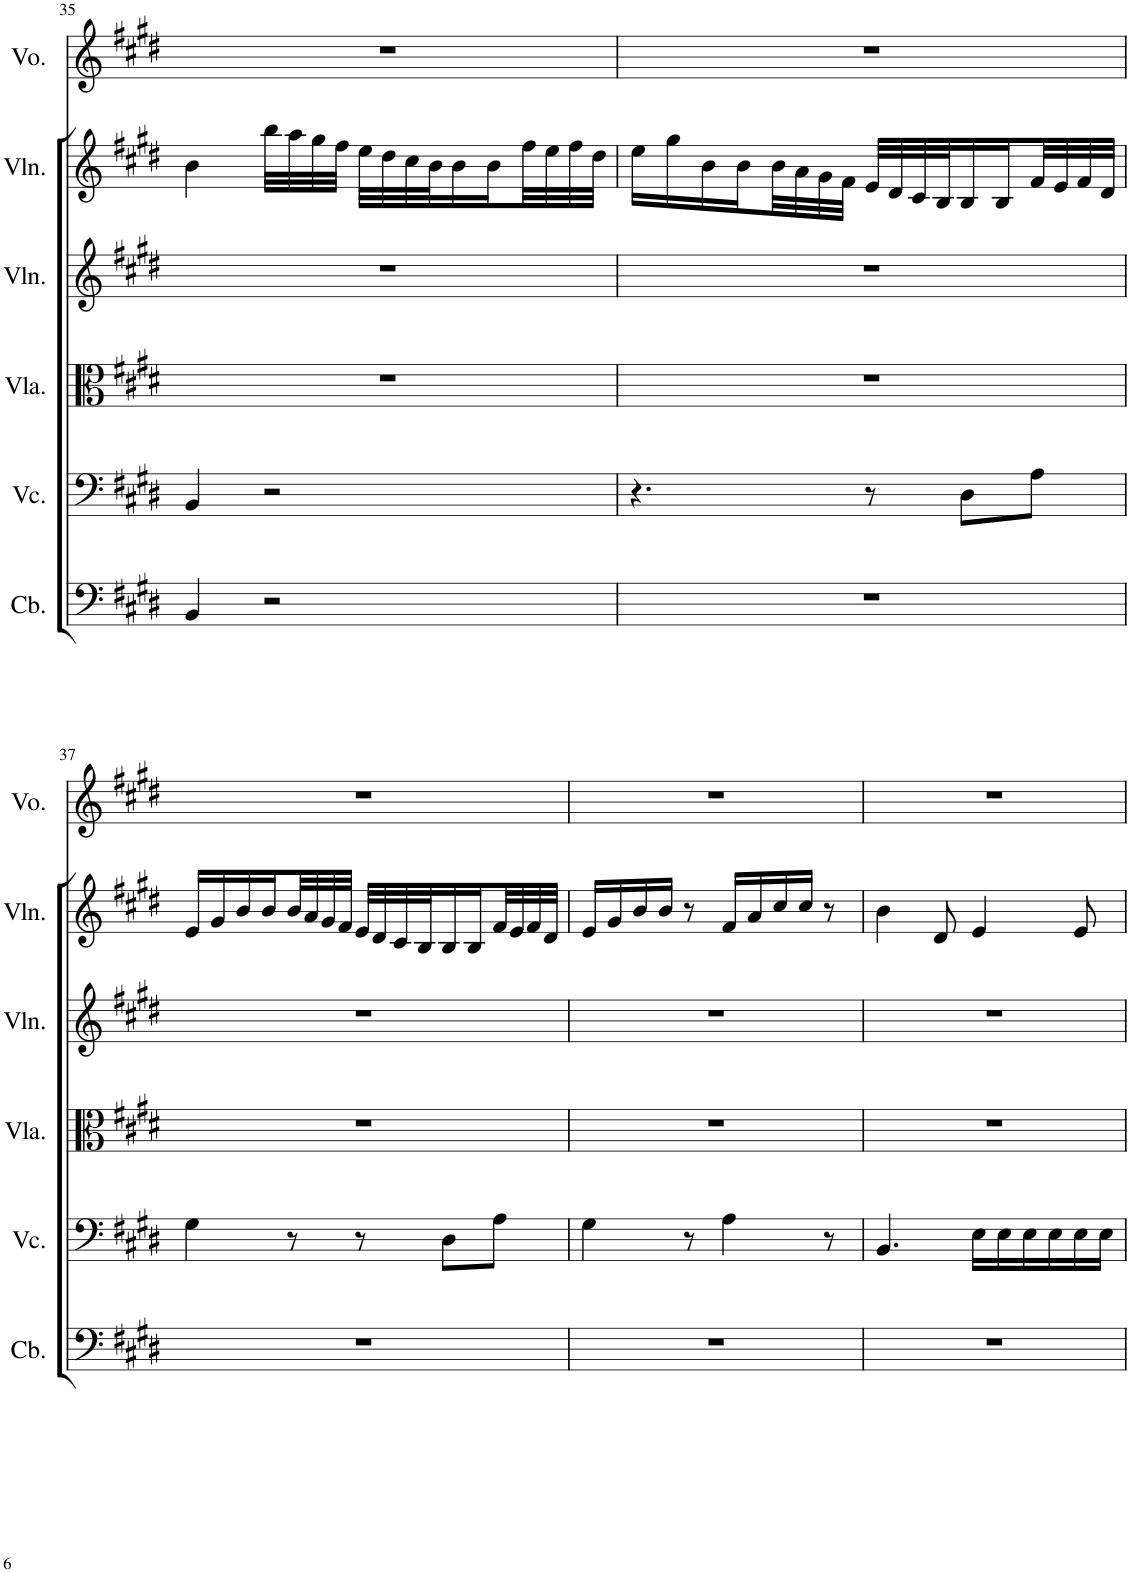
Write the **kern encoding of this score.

**kern	**kern	**kern	**kern	**kern	**kern
*part6	*part5	*part4	*part3	*part2	*part1
*staff6	*staff5	*staff4	*staff3	*staff2	*staff1
*I"Contrabass	*I"Violoncello	*I"Viola	*I"Violin	*I"Violin	*I"Voice
*I'Cb.	*I'Vc.	*I'Vla.	*I'Vln.	*I'Vln.	*I'Vo.
!!LO:PB:g=z
*clefF4	*clefF4	*clefC3	*clefG2	*clefG2	*clefG2
*Trd7c12	*	*	*	*	*
*k[f#c#g#d#]	*k[f#c#g#d#]	*k[f#c#g#d#]	*k[f#c#g#d#]	*k[f#c#g#d#]	*k[f#c#g#d#]
*M6/8	*M6/8	*M6/8	*M6/8	*M6/8	*M6/8
=35	=35	=35	=35	=35	=35
4BB/	4BB/	2.r	2.r	4b\	2.r
2r	2r	.	.	32bb\LLL	.
.	.	.	.	32aa\	.
.	.	.	.	32gg#\	.
.	.	.	.	32ff#\JJJ	.
.	.	.	.	32ee\LLL	.
.	.	.	.	32dd#\	.
.	.	.	.	32cc#\	.
.	.	.	.	32b\J	.
.	.	.	.	16b\	.
.	.	.	.	16b\	.
.	.	.	.	32ff#\L	.
.	.	.	.	32ee\	.
.	.	.	.	32ff#\	.
.	.	.	.	32dd#\JJJ	.
=36	=36	=36	=36	=36	=36
2.r	4.r	2.r	2.r	16ee\LL	2.r
.	.	.	.	16gg#\	.
.	.	.	.	16b\	.
.	.	.	.	16b\	.
.	.	.	.	32b\L	.
.	.	.	.	32a\	.
.	.	.	.	32g#\	.
.	.	.	.	32f#\JJJ	.
.	8r	.	.	32e/LLL	.
.	.	.	.	32d#/	.
.	.	.	.	32c#/	.
.	.	.	.	32B/J	.
.	8D#\L	.	.	16B/	.
.	.	.	.	16B/	.
.	8A\J	.	.	32f#/L	.
.	.	.	.	32e/	.
.	.	.	.	32f#/	.
.	.	.	.	32d#/JJJ	.
!!LO:LB:g=z
=37	=37	=37	=37	=37	=37
2.r	4G#\	2.r	2.r	16e/LL	2.r
.	.	.	.	16g#/	.
.	.	.	.	16b/	.
.	.	.	.	16b/	.
.	8r	.	.	32b/L	.
.	.	.	.	32a/	.
.	.	.	.	32g#/	.
.	.	.	.	32f#/JJJ	.
.	8r	.	.	32e/LLL	.
.	.	.	.	32d#/	.
.	.	.	.	32c#/	.
.	.	.	.	32B/J	.
.	8D#\L	.	.	16B/	.
.	.	.	.	16B/	.
.	8A\J	.	.	32f#/L	.
.	.	.	.	32e/	.
.	.	.	.	32f#/	.
.	.	.	.	32d#/JJJ	.
=38	=38	=38	=38	=38	=38
2.r	4G#\	2.r	2.r	16e/LL	2.r
.	.	.	.	16g#/	.
.	.	.	.	16b/	.
.	.	.	.	16b/JJ	.
.	8r	.	.	8r	.
.	4A\	.	.	16f#/LL	.
.	.	.	.	16a/	.
.	.	.	.	16cc#/	.
.	.	.	.	16cc#/JJ	.
.	8r	.	.	8r	.
=39	=39	=39	=39	=39	=39
2.r	4.BB/	2.r	2.r	4b\	2.r
.	.	.	.	8d#/	.
.	16E\LL	.	.	4e/	.
.	16E\	.	.	.	.
.	16E\	.	.	.	.
.	16E\	.	.	.	.
.	16E\	.	.	8e/	.
.	16E\JJ	.	.	.	.
=	=	=	=	=	=
*-	*-	*-	*-	*-	*-
